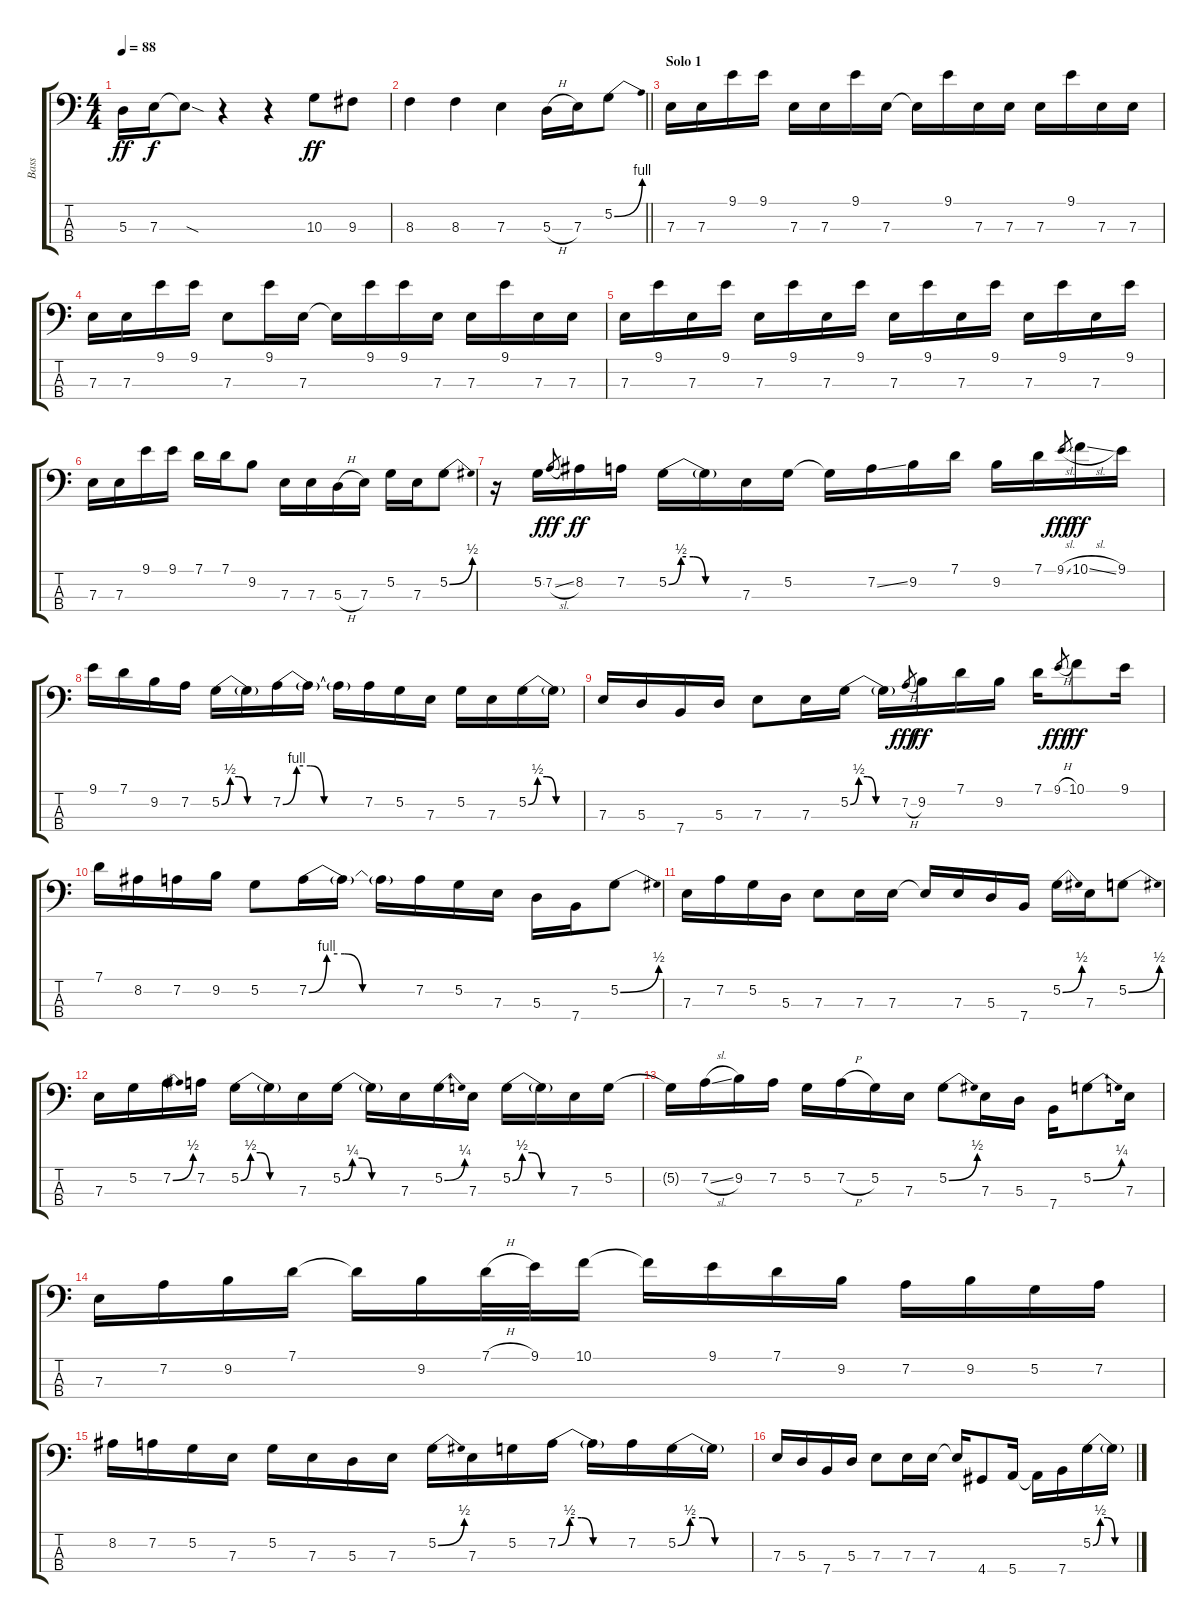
\track ("Bass" "Bass") {instrument electricbassfinger}
\staff {score tabs}
\tuning (G2 D2 A1 E1) {hide}
\ts (4 4)
\tempo 88
\clef f4
\ks c
5.3.16{dy ff} 7.3.16{dy f} 7.3{sod t}.8 r.4 r.4 10.3.8{dy ff} 9.3.8 |
\barLineRight lightlight
8.3.4 8.3.4 7.3.4 5.3{h}.16 7.3.16 5.2{be (bend 0 0 60 4)}.8 |
\section ("" "Solo 1")
7.3.16 7.3.16 9.1.16 9.1.16 7.3.16 7.3.16 9.1.16 7.3.16 7.3{t}.16 9.1.16 7.3.16 7.3.16 7.3.16 9.1.16 7.3.16 7.3.16 |
7.3.16 7.3.16 9.1.16 9.1.16 7.3.8 9.1.16 7.3.16 7.3{t}.16 9.1.16 9.1.16 7.3.16 7.3.16 9.1.16 7.3.16 7.3.16 |
7.3.16 9.1.16 7.3.16 9.1.16 7.3.16 9.1.16 7.3.16 9.1.16 7.3.16 9.1.16 7.3.16 9.1.16 7.3.16 9.1.16 7.3.16 9.1.16 |
7.3.16 7.3.16 9.1.16 9.1.16 7.1.16 7.1.16 9.2.8 7.3.16 7.3.16 5.3{h}.16 7.3.16 5.2.16 7.3.16 5.2{be (bend 0 0 60 2)}.8 |
r.16 5.2.16 7.2{sl}.8{gr dy fff} 8.2.16{dy ff} 7.2.16 5.2{be (custom 0 0 10 2 20 2 30 0 60 0)}.16 5.2{t}.16 7.3.16 5.2.16 5.2{t}.16 7.2{ss}.16 9.2.16 7.1.16 9.2.16 7.1.16 9.1{sl}.8{gr dy fff} 10.1{sl}.16{dy ff} 9.1.16 |
9.1.16 7.1.16 9.2.16 7.2.16 5.2{be (custom 0 0 10 2 20 2 30 0 60 0)}.16 5.2{t}.16 7.2{be (custom 0 0 10 4 20 4 30 0 60 0)}.16 7.2{t}.16 7.2{t}.16 7.2.16 5.2.16 7.3.16 5.2.16 7.3.16 5.2{be (custom 0 0 10 2 20 2 30 0 60 0)}.16 5.2{t}.16 |
7.3.16 5.3.16 7.4.16 5.3.16 7.3.8 7.3.16 5.2{be (custom 0 0 10 2 20 2 30 0 60 0)}.16 5.2{t}.16 7.2{h}.8{gr dy fff} 9.2.16{dy ff} 7.1.16 9.2.16 7.1.16 9.1{h}.8{gr dy fff} 10.1.8{dy ff} 9.1.16 |
7.1.16 8.2.16 7.2.16 9.2.16 5.2.8 7.2{be (custom 0 0 10 4 20 4 30 0 60 0)}.16 7.2{t}.16 7.2{t}.16 7.2.16 5.2.16 7.3.16 5.3.16 7.4.16 5.2{be (bend 0 0 60 2)}.8 |
7.3.16 7.2.16 5.2.16 5.3.16 7.3.8 7.3.16 7.3.16 7.3{t}.16 7.3.16 5.3.16 7.4.16 5.2{be (bend 0 0 60 2)}.16 7.3.16 5.2{be (bend 0 0 60 2)}.8 |
7.3.16 5.2.16 7.2{be (bend 0 0 60 2)}.16 7.2.16 5.2{be (custom 0 0 10 2 20 2 30 0 60 0)}.16 5.2{t}.16 7.3.16 5.2{be (custom 0 0 10 1 20 1 30 0 60 0)}.16 5.2{t}.16 7.3.16 5.2{be (bend 0 0 60 1)}.16 7.3.16 5.2{be (custom 0 0 10 2 20 2 30 0 60 0)}.16 5.2{t}.16 7.3.16 5.2.16 |
5.2{t}.16 7.2{sl}.16 9.2.16 7.2.16 5.2.16 7.2{h}.16 5.2.16 7.3.16 5.2{be (bend 0 0 60 2)}.8 7.3.16 5.3.16 7.4.16 5.2{be (bend 0 0 60 1)}.8 7.3.16 |
7.3.16 7.2.16 9.2.16 7.1.16 7.1{t}.16 9.2.16 7.1{h}.32 9.1.32 10.1.16 10.1{t}.16 9.1.16 7.1.16 9.2.16 7.2.16 9.2.16 5.2.16 7.2.16 |
8.2.16 7.2.16 5.2.16 7.3.16 5.2.16 7.3.16 5.3.16 7.3.16 5.2{be (bend 0 0 60 2)}.16 7.3.16 5.2.16 7.2{be (custom 0 0 10 2 20 2 30 0 60 0)}.16 7.2{t}.16 7.2.16 5.2{be (custom 0 0 10 2 20 2 30 0 60 0)}.16 5.2{t}.16 |
7.3.16 5.3.16 7.4.16 5.3.16 7.3.8 7.3.16 7.3.16 7.3{t}.16 4.4.8 5.4.16 5.4{t}.16 7.4.16 5.2{be (custom 0 0 10 2 20 2 30 0 60 0)}.16 5.2{t}.16
